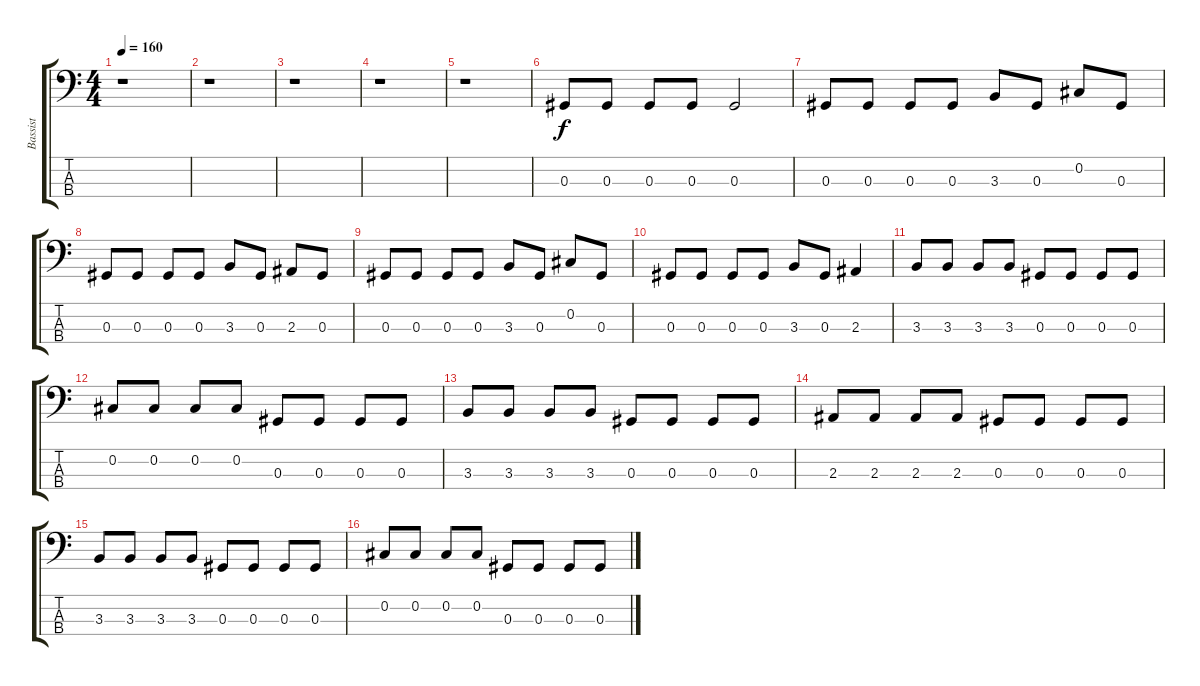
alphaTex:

\track ("Bassist" "Bassist") {instrument electricbasspick}
\staff {score tabs}
\tuning (Gb2 Db2 Ab1 Eb1) {hide}
\ts (4 4)
\tempo 160
\clef f4
\ks c
r.1{dy f instrument electricbasspick} |
r.1 |
r.1 |
r.1 |
r.1 |
0.3.8 0.3.8 0.3.8 0.3.8 0.3.2 |
0.3.8 0.3.8 0.3.8 0.3.8 3.3.8 0.3.8 0.2.8 0.3.8 |
0.3.8 0.3.8 0.3.8 0.3.8 3.3.8 0.3.8 2.3.8 0.3.8 |
0.3.8 0.3.8 0.3.8 0.3.8 3.3.8 0.3.8 0.2.8 0.3.8 |
0.3.8 0.3.8 0.3.8 0.3.8 3.3.8 0.3.8 2.3.4 |
3.3.8 3.3.8 3.3.8 3.3.8 0.3.8 0.3.8 0.3.8 0.3.8 |
0.2.8 0.2.8 0.2.8 0.2.8 0.3.8 0.3.8 0.3.8 0.3.8 |
3.3.8 3.3.8 3.3.8 3.3.8 0.3.8 0.3.8 0.3.8 0.3.8 |
2.3.8 2.3.8 2.3.8 2.3.8 0.3.8 0.3.8 0.3.8 0.3.8 |
3.3.8 3.3.8 3.3.8 3.3.8 0.3.8 0.3.8 0.3.8 0.3.8 |
0.2.8 0.2.8 0.2.8 0.2.8 0.3.8 0.3.8 0.3.8 0.3.8
